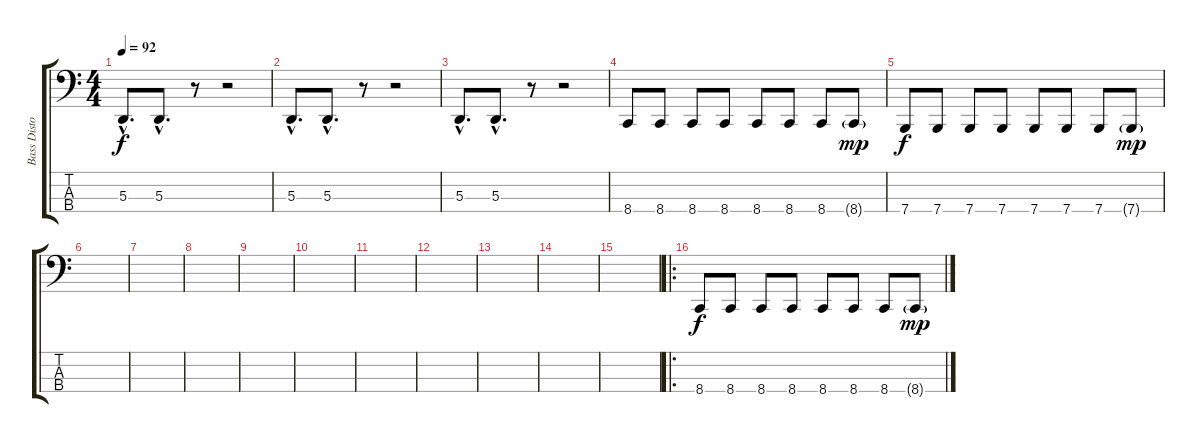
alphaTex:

\track ("Bass Distorsion" "Bass Disto") {instrument lead8bassandlead}
\staff {score tabs}
\tuning (G2 D2 A1 E1) {hide}
\ts (4 4)
\tempo 92
\clef f4
\ks c
5.3{hac}.8{d dy f} 5.3{hac}.8{d} r.8 r.2 |
5.3{hac}.8{d} 5.3{hac}.8{d} r.8 r.2 |
5.3{hac}.8{d} 5.3{hac}.8{d} r.8 r.2 |
8.4.8 8.4.8 8.4.8 8.4.8 8.4.8 8.4.8 8.4.8 8.4{g}.8{dy mp} |
7.4.8{dy f} 7.4.8 7.4.8 7.4.8 7.4.8 7.4.8 7.4.8 7.4{g}.8{dy mp} |
|
|
|
|
|
|
|
|
|
|
\ro
8.4.8{dy f} 8.4.8 8.4.8 8.4.8 8.4.8 8.4.8 8.4.8 8.4{g}.8{dy mp}
